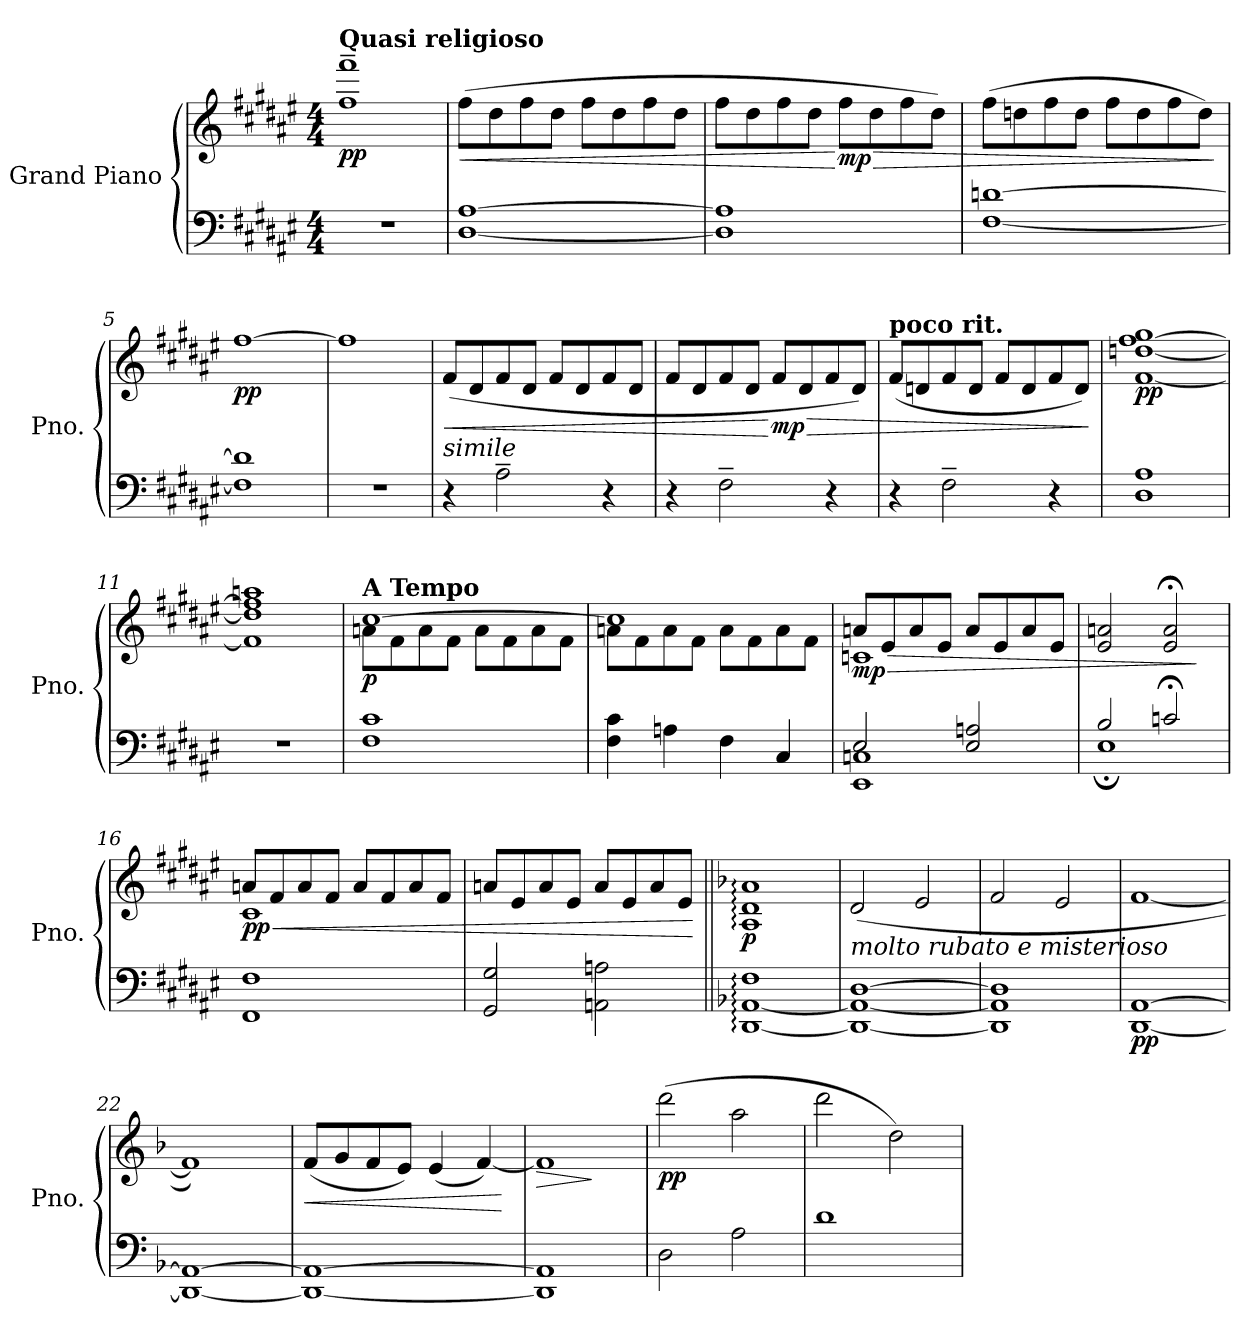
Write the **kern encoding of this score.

**kern	**kern	**dynam
*part1	*part1	*part1
*staff2	*staff1	*staff1/2
*I"Grand Piano	*	*
*I'Pno.	*	*
*clefF4	*clefG2	*
*k[f#c#g#d#a#e#]	*k[f#c#g#d#a#e#]	*
*M4/4	*M4/4	*
*MM100	*MM100	*
=1	=1	=1
!	!LO:TX:a:B:t=Quasi religioso	!
!	!	!LO:DY:b
1r	1ff#~ 1fff#~	pp
=2	=2	=2
!	!	!LO:HP:b
[1D# [1A#	(8ff#\L	<
.	8dd#\	.
.	8ff#\	.
.	8dd#\J	.
.	8ff#\L	.
.	8dd#\	.
.	8ff#\	.
.	8dd#\J	.
=3	=3	=3
1D#] 1A#]	8ff#\L	.
.	8dd#\	.
.	8ff#\	.
.	8dd#\J	.
!	!	!LO:HP:n=1:b
!	!	!LO:DY:n=1:b
.	8ff#\L	[ > mp
.	8dd#\	.
.	8ff#\	.
.	8dd#\J)	.
=4	=4	=4
[1F# [1dn	(8ff#\L	.
.	8ddn\	.
.	8ff#\	.
.	8dd\J	.
.	8ff#\L	.
.	8dd\	.
.	8ff#\	.
.	8dd\J)	.
.	.	]
=5	=5	=5
!	!	!LO:DY:b
1F#] 1d]	[1ff#	pp
=6	=6	=6
1r	1ff#]	.
!!LO:LB:g=z
=7	=7	=7
!	!LO:TX:b:i:t=simile	!
!	!	!LO:HP:b
4r	(8f#/L	<
.	8d#/	.
2A#~\	8f#/	.
.	8d#/J	.
.	8f#/L	.
.	8d#/	.
4r	8f#/	.
.	8d#/J	.
=8	=8	=8
4r	8f#/L	.
.	8d#/	.
2F#~\	8f#/	.
.	8d#/J	.
!	!	!LO:HP:n=1:b
!	!	!LO:DY:n=1:b
.	8f#/L	[ > mp
.	8d#/	.
4r	8f#/	.
.	8d#/J)	.
=9	=9	=9
!	!LO:TX:a:B:t=poco rit.	!
4r	(8f#/L	.
.	8dn/	.
2F#~\	8f#/	.
.	8d/J	.
*	*MM90	*
.	8f#/L	.
.	8d/	.
4r	8f#/	.
.	8d/J)	.
.	.	]
=10	=10	=10
*	*MM80	*
!	!	!LO:DY:b
1D# 1A#	[1f# [1ddn [1ff# 1gg#	pp
=11	=11	=11
*	*MM70	*
1r	1f#] 1dd] 1ff#] 1aan	.
!!LO:LB:g=z
=12	=12	=12
*	*MM100	*
*	*^	*
!	!LO:TX:a:B:t=A Tempo	!	!
!	!	!	!LO:DY:b
1F# 1c#	[1cc#	8an\L	p
.	.	8f#\	.
.	.	8a\	.
.	.	8f#\J	.
.	.	8a\L	.
.	.	8f#\	.
.	.	8a\	.
.	.	8f#\J	.
=13	=13	=13	=13
4F#\ 4c#\	1cc#]	8an\L	.
.	.	8f#\	.
4An\	.	8a\	.
.	.	8f#\J	.
4F#\	.	8a\L	.
.	.	8f#\	.
4C#/	.	8a\	.
.	.	8f#\J	.
=14	=14	=14	=14
*^	*	*	*
!	!	!	!	!LO:HP:b
!	!	!	!	!LO:DY:n=1:b
2E#/	1EE# 1Cn	8an/L	1cn	> mp
.	.	8e#/	.	.
.	.	8a/	.	.
.	.	8e#/J	.	.
2E#/ 2An/	.	8a/L	.	.
.	.	8e#/	.	.
.	.	8a/	.	.
.	.	8e#/J	.	.
*	*	*v	*v	*
=15	=15	=15	=15
2B/	1E#;	2e#/ 2an/	.
2cn;</	.	2e#/;< 2a/;<	.
*v	*v	*	*
.	.	]
=16	=16	=16
!	!	!LO:HP:b
*	*^	*
!	!	!	!LO:DY:n=1:b
1FF# 1F#	8an/L	1c#	< pp
.	8f#/	.	.
.	8a/	.	.
.	8f#/J	.	.
.	8a/L	.	.
.	8f#/	.	.
.	8a/	.	.
.	8f#/J	.	.
*	*v	*v	*
!!LO:LB:g=z
=17	=17	=17
2GG#/ 2G#/	8an/L	.
.	8e#/	.
.	8a/	.
.	8e#/J	.
2AAn\ 2An\	8a/L	.
.	8e#/	.
.	8a/	.
.	8e#/J	.
.	.	[
=18||	=18||	=18||
*k[b-]	*k[b-]	*
!	!	!LO:DY:b
[1DD: [1AA: 1F:	1A: 1d: 1a:	p
=19	=19	=19
!	!LO:TX:b:i:t=molto rubato e misterioso	!
1DD_ 1AA_ [1D	(>2d/	.
.	2e/	.
!!LO:PB:g=z
=20	=20	=20
1DD] 1AA] 1D]	2f/	.
.	2e/	.
=21	=21	=21
!	!	!LO:DY:b=2
[1DD [1AA	[1f	pp
=22	=22	=22
1DD_ 1AA_	1f])	.
=23	=23	=23
!	!	!LO:HP:b
1DD_ 1AA_	(8f/L	<
.	8g/	.
.	8f/	.
.	8e/J)	.
.	(4e/	.
.	[4f/)	.
.	.	[
=24	=24	=24
!	!	!LO:HP:b
1DD] 1AA]	1f]	>
.	.	]
!!LO:LB:g=z
=25	=25	=25
!	!	!LO:DY:b
2D\	(2ddd\	pp
2A\	2aa\	.
=26	=26	=26
1d	2ddd\	.
.	2dd\)	.
=	=	=
*-	*-	*-
